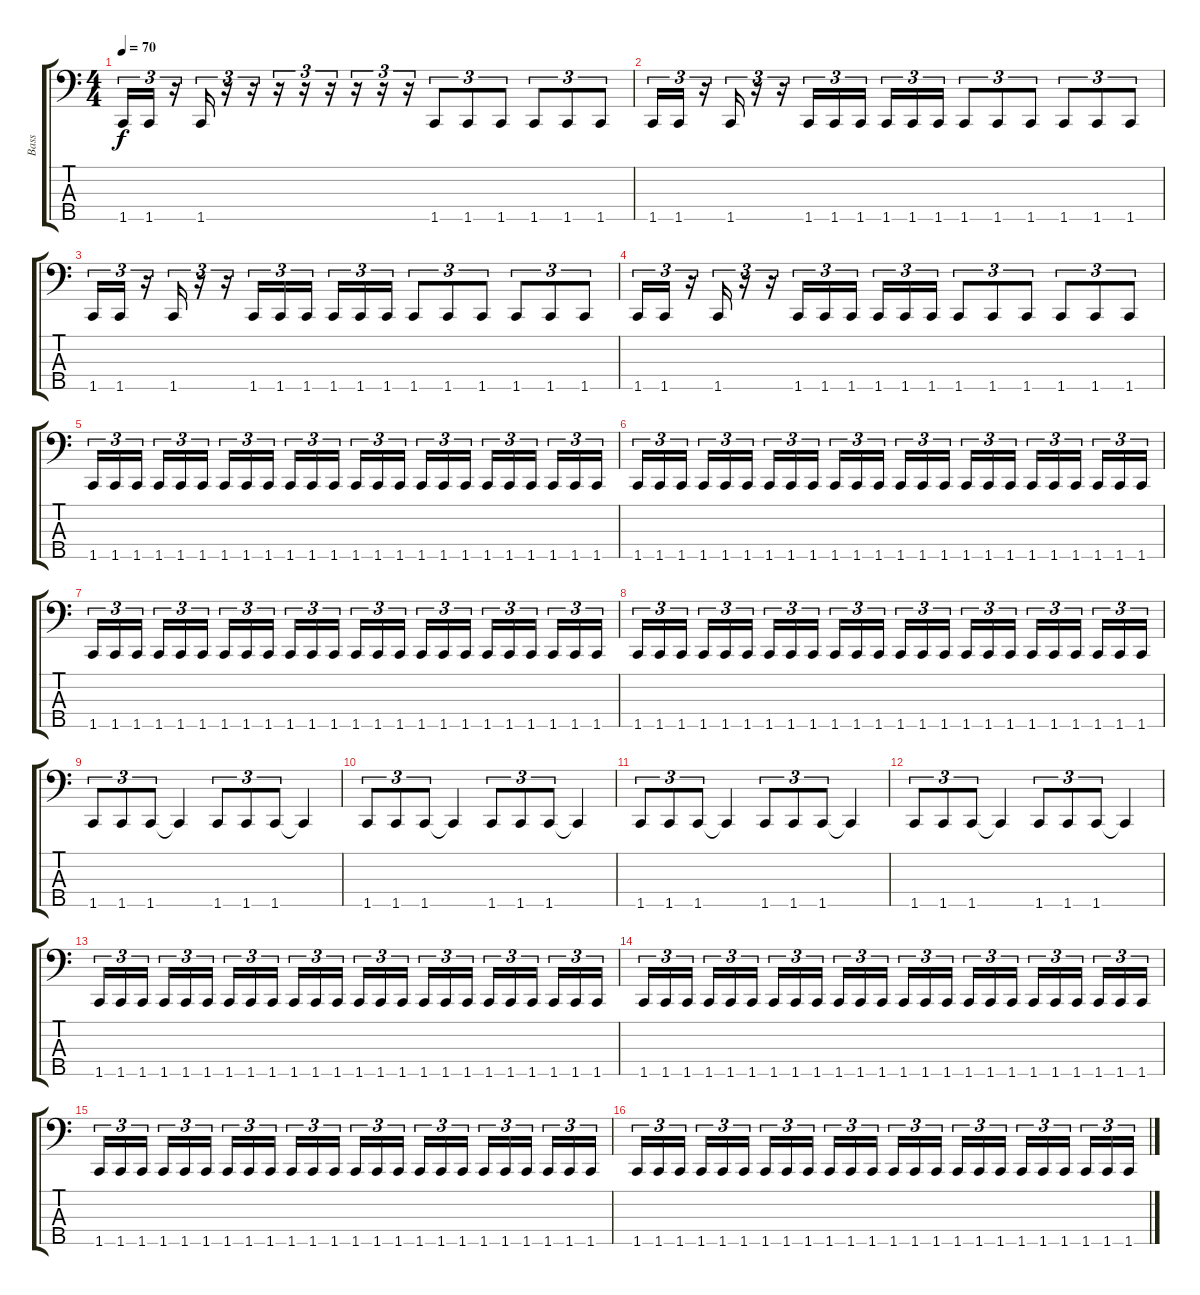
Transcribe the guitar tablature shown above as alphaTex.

\track ("Bass" "Bass") {instrument electricbassfinger}
\staff {score tabs}
\tuning (G2 D2 A1 E1 B0) {hide}
\ts (4 4)
\tempo 70
\clef f4
\ks c
1.5.16{tu (3 2) dy f} 1.5.16{tu (3 2)} r.16{tu (3 2)} 1.5.16{tu (3 2)} r.16{tu (3 2)} r.16{tu (3 2)} r.16{tu (3 2)} r.16{tu (3 2)} r.16{tu (3 2)} r.16{tu (3 2)} r.16{tu (3 2)} r.16{tu (3 2)} 1.5.8{tu (3 2)} 1.5.8{tu (3 2)} 1.5.8{tu (3 2)} 1.5.8{tu (3 2)} 1.5.8{tu (3 2)} 1.5.8{tu (3 2)} |
1.5.16{tu (3 2)} 1.5.16{tu (3 2)} r.16{tu (3 2)} 1.5.16{tu (3 2)} r.16{tu (3 2)} r.16{tu (3 2)} 1.5.16{tu (3 2)} 1.5.16{tu (3 2)} 1.5.16{tu (3 2) beam splitsecondary} 1.5.16{tu (3 2)} 1.5.16{tu (3 2)} 1.5.16{tu (3 2)} 1.5.8{tu (3 2)} 1.5.8{tu (3 2)} 1.5.8{tu (3 2)} 1.5.8{tu (3 2)} 1.5.8{tu (3 2)} 1.5.8{tu (3 2)} |
1.5.16{tu (3 2)} 1.5.16{tu (3 2)} r.16{tu (3 2)} 1.5.16{tu (3 2)} r.16{tu (3 2)} r.16{tu (3 2)} 1.5.16{tu (3 2)} 1.5.16{tu (3 2)} 1.5.16{tu (3 2) beam splitsecondary} 1.5.16{tu (3 2)} 1.5.16{tu (3 2)} 1.5.16{tu (3 2)} 1.5.8{tu (3 2)} 1.5.8{tu (3 2)} 1.5.8{tu (3 2)} 1.5.8{tu (3 2)} 1.5.8{tu (3 2)} 1.5.8{tu (3 2)} |
1.5.16{tu (3 2)} 1.5.16{tu (3 2)} r.16{tu (3 2)} 1.5.16{tu (3 2)} r.16{tu (3 2)} r.16{tu (3 2)} 1.5.16{tu (3 2)} 1.5.16{tu (3 2)} 1.5.16{tu (3 2) beam splitsecondary} 1.5.16{tu (3 2)} 1.5.16{tu (3 2)} 1.5.16{tu (3 2)} 1.5.8{tu (3 2)} 1.5.8{tu (3 2)} 1.5.8{tu (3 2)} 1.5.8{tu (3 2)} 1.5.8{tu (3 2)} 1.5.8{tu (3 2)} |
1.5.16{tu (3 2)} 1.5.16{tu (3 2)} 1.5.16{tu (3 2) beam splitsecondary} 1.5.16{tu (3 2)} 1.5.16{tu (3 2)} 1.5.16{tu (3 2)} 1.5.16{tu (3 2)} 1.5.16{tu (3 2)} 1.5.16{tu (3 2) beam splitsecondary} 1.5.16{tu (3 2)} 1.5.16{tu (3 2)} 1.5.16{tu (3 2)} 1.5.16{tu (3 2)} 1.5.16{tu (3 2)} 1.5.16{tu (3 2) beam splitsecondary} 1.5.16{tu (3 2)} 1.5.16{tu (3 2)} 1.5.16{tu (3 2)} 1.5.16{tu (3 2)} 1.5.16{tu (3 2)} 1.5.16{tu (3 2) beam splitsecondary} 1.5.16{tu (3 2)} 1.5.16{tu (3 2)} 1.5.16{tu (3 2)} |
1.5.16{tu (3 2)} 1.5.16{tu (3 2)} 1.5.16{tu (3 2) beam splitsecondary} 1.5.16{tu (3 2)} 1.5.16{tu (3 2)} 1.5.16{tu (3 2)} 1.5.16{tu (3 2)} 1.5.16{tu (3 2)} 1.5.16{tu (3 2) beam splitsecondary} 1.5.16{tu (3 2)} 1.5.16{tu (3 2)} 1.5.16{tu (3 2)} 1.5.16{tu (3 2)} 1.5.16{tu (3 2)} 1.5.16{tu (3 2) beam splitsecondary} 1.5.16{tu (3 2)} 1.5.16{tu (3 2)} 1.5.16{tu (3 2)} 1.5.16{tu (3 2)} 1.5.16{tu (3 2)} 1.5.16{tu (3 2) beam splitsecondary} 1.5.16{tu (3 2)} 1.5.16{tu (3 2)} 1.5.16{tu (3 2)} |
1.5.16{tu (3 2)} 1.5.16{tu (3 2)} 1.5.16{tu (3 2) beam splitsecondary} 1.5.16{tu (3 2)} 1.5.16{tu (3 2)} 1.5.16{tu (3 2)} 1.5.16{tu (3 2)} 1.5.16{tu (3 2)} 1.5.16{tu (3 2) beam splitsecondary} 1.5.16{tu (3 2)} 1.5.16{tu (3 2)} 1.5.16{tu (3 2)} 1.5.16{tu (3 2)} 1.5.16{tu (3 2)} 1.5.16{tu (3 2) beam splitsecondary} 1.5.16{tu (3 2)} 1.5.16{tu (3 2)} 1.5.16{tu (3 2)} 1.5.16{tu (3 2)} 1.5.16{tu (3 2)} 1.5.16{tu (3 2) beam splitsecondary} 1.5.16{tu (3 2)} 1.5.16{tu (3 2)} 1.5.16{tu (3 2)} |
1.5.16{tu (3 2)} 1.5.16{tu (3 2)} 1.5.16{tu (3 2) beam splitsecondary} 1.5.16{tu (3 2)} 1.5.16{tu (3 2)} 1.5.16{tu (3 2)} 1.5.16{tu (3 2)} 1.5.16{tu (3 2)} 1.5.16{tu (3 2) beam splitsecondary} 1.5.16{tu (3 2)} 1.5.16{tu (3 2)} 1.5.16{tu (3 2)} 1.5.16{tu (3 2)} 1.5.16{tu (3 2)} 1.5.16{tu (3 2) beam splitsecondary} 1.5.16{tu (3 2)} 1.5.16{tu (3 2)} 1.5.16{tu (3 2)} 1.5.16{tu (3 2)} 1.5.16{tu (3 2)} 1.5.16{tu (3 2) beam splitsecondary} 1.5.16{tu (3 2)} 1.5.16{tu (3 2)} 1.5.16{tu (3 2)} |
1.5.8{tu (3 2)} 1.5.8{tu (3 2)} 1.5.8{tu (3 2)} 1.5{t}.4 1.5.8{tu (3 2)} 1.5.8{tu (3 2)} 1.5.8{tu (3 2)} 1.5{t}.4 |
1.5.8{tu (3 2)} 1.5.8{tu (3 2)} 1.5.8{tu (3 2)} 1.5{t}.4 1.5.8{tu (3 2)} 1.5.8{tu (3 2)} 1.5.8{tu (3 2)} 1.5{t}.4 |
1.5.8{tu (3 2)} 1.5.8{tu (3 2)} 1.5.8{tu (3 2)} 1.5{t}.4 1.5.8{tu (3 2)} 1.5.8{tu (3 2)} 1.5.8{tu (3 2)} 1.5{t}.4 |
1.5.8{tu (3 2)} 1.5.8{tu (3 2)} 1.5.8{tu (3 2)} 1.5{t}.4 1.5.8{tu (3 2)} 1.5.8{tu (3 2)} 1.5.8{tu (3 2)} 1.5{t}.4 |
1.5.16{tu (3 2)} 1.5.16{tu (3 2)} 1.5.16{tu (3 2) beam splitsecondary} 1.5.16{tu (3 2)} 1.5.16{tu (3 2)} 1.5.16{tu (3 2)} 1.5.16{tu (3 2)} 1.5.16{tu (3 2)} 1.5.16{tu (3 2) beam splitsecondary} 1.5.16{tu (3 2)} 1.5.16{tu (3 2)} 1.5.16{tu (3 2)} 1.5.16{tu (3 2)} 1.5.16{tu (3 2)} 1.5.16{tu (3 2) beam splitsecondary} 1.5.16{tu (3 2)} 1.5.16{tu (3 2)} 1.5.16{tu (3 2)} 1.5.16{tu (3 2)} 1.5.16{tu (3 2)} 1.5.16{tu (3 2) beam splitsecondary} 1.5.16{tu (3 2)} 1.5.16{tu (3 2)} 1.5.16{tu (3 2)} |
1.5.16{tu (3 2)} 1.5.16{tu (3 2)} 1.5.16{tu (3 2) beam splitsecondary} 1.5.16{tu (3 2)} 1.5.16{tu (3 2)} 1.5.16{tu (3 2)} 1.5.16{tu (3 2)} 1.5.16{tu (3 2)} 1.5.16{tu (3 2) beam splitsecondary} 1.5.16{tu (3 2)} 1.5.16{tu (3 2)} 1.5.16{tu (3 2)} 1.5.16{tu (3 2)} 1.5.16{tu (3 2)} 1.5.16{tu (3 2) beam splitsecondary} 1.5.16{tu (3 2)} 1.5.16{tu (3 2)} 1.5.16{tu (3 2)} 1.5.16{tu (3 2)} 1.5.16{tu (3 2)} 1.5.16{tu (3 2) beam splitsecondary} 1.5.16{tu (3 2)} 1.5.16{tu (3 2)} 1.5.16{tu (3 2)} |
1.5.16{tu (3 2)} 1.5.16{tu (3 2)} 1.5.16{tu (3 2) beam splitsecondary} 1.5.16{tu (3 2)} 1.5.16{tu (3 2)} 1.5.16{tu (3 2)} 1.5.16{tu (3 2)} 1.5.16{tu (3 2)} 1.5.16{tu (3 2) beam splitsecondary} 1.5.16{tu (3 2)} 1.5.16{tu (3 2)} 1.5.16{tu (3 2)} 1.5.16{tu (3 2)} 1.5.16{tu (3 2)} 1.5.16{tu (3 2) beam splitsecondary} 1.5.16{tu (3 2)} 1.5.16{tu (3 2)} 1.5.16{tu (3 2)} 1.5.16{tu (3 2)} 1.5.16{tu (3 2)} 1.5.16{tu (3 2) beam splitsecondary} 1.5.16{tu (3 2)} 1.5.16{tu (3 2)} 1.5.16{tu (3 2)} |
1.5.16{tu (3 2)} 1.5.16{tu (3 2)} 1.5.16{tu (3 2) beam splitsecondary} 1.5.16{tu (3 2)} 1.5.16{tu (3 2)} 1.5.16{tu (3 2)} 1.5.16{tu (3 2)} 1.5.16{tu (3 2)} 1.5.16{tu (3 2) beam splitsecondary} 1.5.16{tu (3 2)} 1.5.16{tu (3 2)} 1.5.16{tu (3 2)} 1.5.16{tu (3 2)} 1.5.16{tu (3 2)} 1.5.16{tu (3 2) beam splitsecondary} 1.5.16{tu (3 2)} 1.5.16{tu (3 2)} 1.5.16{tu (3 2)} 1.5.16{tu (3 2)} 1.5.16{tu (3 2)} 1.5.16{tu (3 2) beam splitsecondary} 1.5.16{tu (3 2)} 1.5.16{tu (3 2)} 1.5.16{tu (3 2)}
